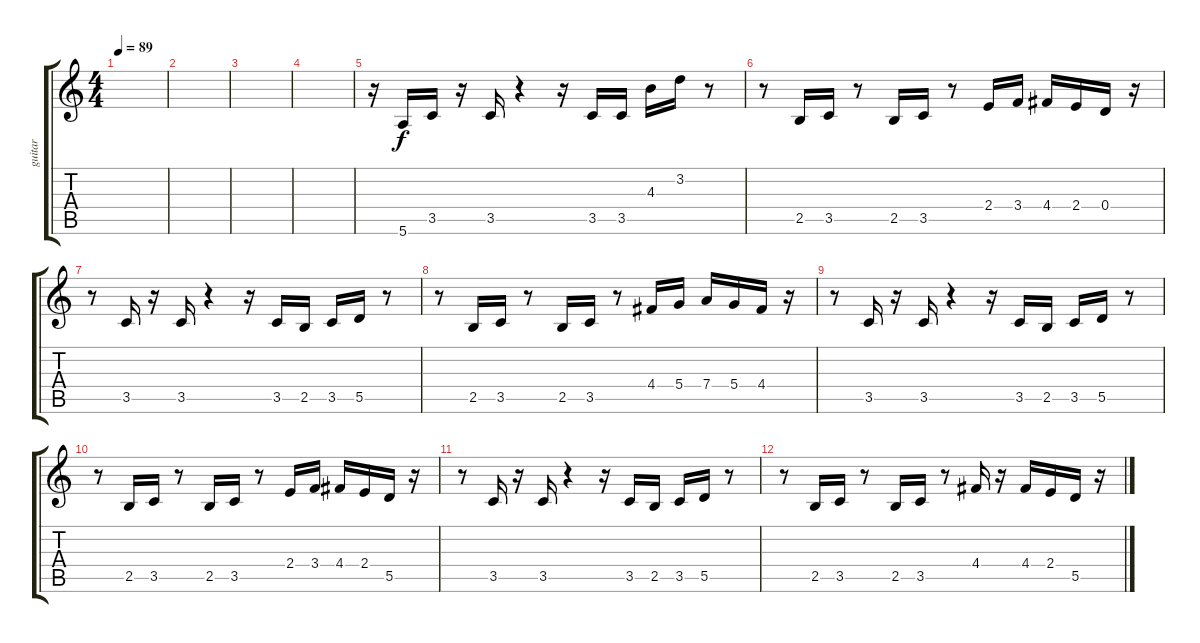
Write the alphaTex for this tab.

\track ("guitar" "guitar") {instrument electricguitarjazz}
\staff {score tabs}
\tuning (E4 B3 G3 D3 A2 E2) {hide}
\ts (4 4)
\tempo 89
\clef g2
\ks c
|
|
|
|
r.16 5.6.16 3.5.16 r.16 3.5.16 r.4 r.16 3.5.16 3.5.16 4.3.16 3.2.16 r.8 |
r.8 2.5.16 3.5.16 r.8 2.5.16 3.5.16 r.8 2.4.16 3.4.16 4.4.16 2.4.16 0.4.16 r.16 |
r.8 3.5.16 r.16 3.5.16 r.4 r.16 3.5.16 2.5.16 3.5.16 5.5.16 r.8 |
r.8 2.5.16 3.5.16 r.8 2.5.16 3.5.16 r.8 4.4.16 5.4.16 7.4.16 5.4.16 4.4.16 r.16 |
r.8 3.5.16 r.16 3.5.16 r.4 r.16 3.5.16 2.5.16 3.5.16 5.5.16 r.8 |
r.8 2.5.16 3.5.16 r.8 2.5.16 3.5.16 r.8 2.4.16 3.4.16 4.4.16 2.4.16 5.5.16 r.16 |
r.8 3.5.16 r.16 3.5.16 r.4 r.16 3.5.16 2.5.16 3.5.16 5.5.16 r.8 |
r.8 2.5.16 3.5.16 r.8 2.5.16 3.5.16 r.8 4.4.16 r.16 4.4.16 2.4.16 5.5.16 r.16
